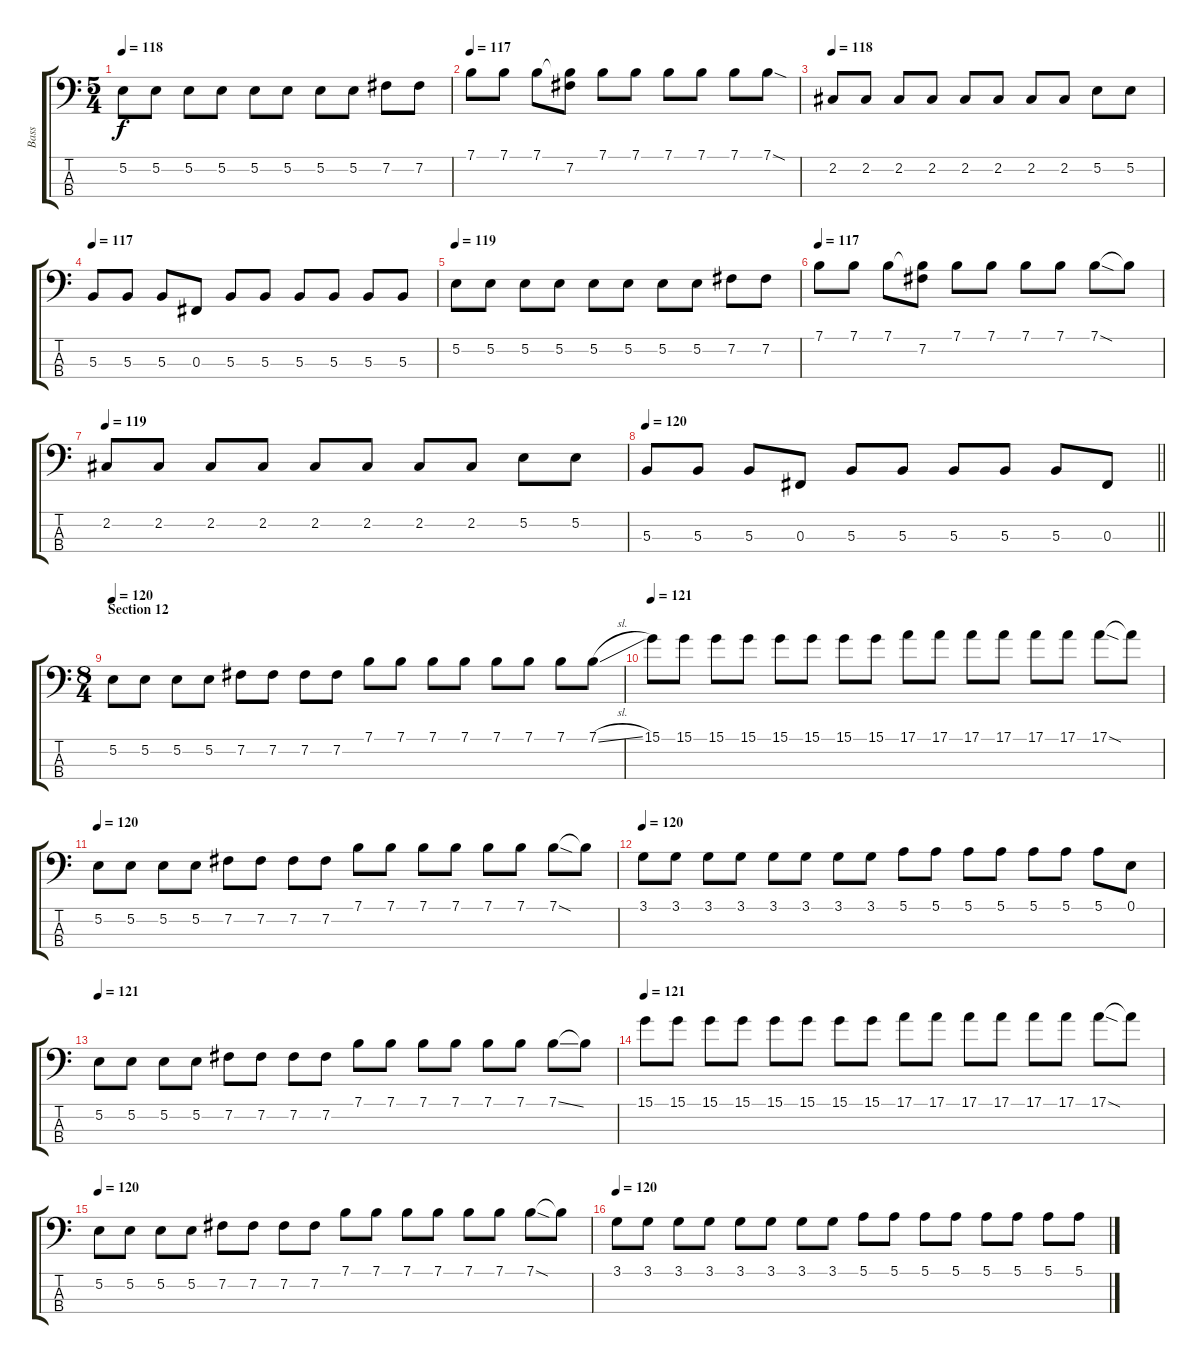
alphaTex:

\track ("Bass" "Bass") {instrument electricbassfinger}
\staff {score tabs}
\tuning (E2 B1 Gb1 B0) {hide}
\ts (5 4)
\tempo 118
\clef f4
\ks c
5.2.8{dy f} 5.2.8 5.2.8 5.2.8 5.2.8 5.2.8 5.2.8 5.2.8 7.2.8 7.2.8 |
\tempo 117
7.1.8 7.1.8 7.1.8 (7.1{t} 7.2).8 7.1.8 7.1.8 7.1.8 7.1.8 7.1.8 7.1{sod}.8 |
\tempo 118
2.2.8 2.2.8 2.2.8 2.2.8 2.2.8 2.2.8 2.2.8 2.2.8 5.2.8 5.2.8 |
\tempo 117
5.3.8 5.3.8 5.3.8 0.3.8 5.3.8 5.3.8 5.3.8 5.3.8 5.3.8 5.3.8 |
\tempo 119
5.2.8 5.2.8 5.2.8 5.2.8 5.2.8 5.2.8 5.2.8 5.2.8 7.2.8 7.2.8 |
\tempo 117
7.1.8 7.1.8 7.1.8 (7.1{t} 7.2).8 7.1.8 7.1.8 7.1.8 7.1.8 7.1{sod}.8 7.1{t}.8 |
\tempo 119
2.2.8 2.2.8 2.2.8 2.2.8 2.2.8 2.2.8 2.2.8 2.2.8 5.2.8 5.2.8 |
\tempo 120
\barLineRight lightlight
5.3.8 5.3.8 5.3.8 0.3.8 5.3.8 5.3.8 5.3.8 5.3.8 5.3.8 0.3.8 |
\ts (8 4)
\section ("" "Section 12")
\tempo 120
5.2.8 5.2.8 5.2.8 5.2.8 7.2.8 7.2.8 7.2.8 7.2.8 7.1.8 7.1.8 7.1.8 7.1.8 7.1.8 7.1.8 7.1.8 7.1{sl}.8 |
\tempo 121
15.1.8 15.1.8 15.1.8 15.1.8 15.1.8 15.1.8 15.1.8 15.1.8 17.1.8 17.1.8 17.1.8 17.1.8 17.1.8 17.1.8 17.1{sod}.8 17.1{t}.8 |
\tempo 120
5.2.8 5.2.8 5.2.8 5.2.8 7.2.8 7.2.8 7.2.8 7.2.8 7.1.8 7.1.8 7.1.8 7.1.8 7.1.8 7.1.8 7.1{sod}.8 7.1{t}.8 |
\tempo 120
3.1.8 3.1.8 3.1.8 3.1.8 3.1.8 3.1.8 3.1.8 3.1.8 5.1.8 5.1.8 5.1.8 5.1.8 5.1.8 5.1.8 5.1.8 0.1.8 |
\tempo 121
5.2.8 5.2.8 5.2.8 5.2.8 7.2.8 7.2.8 7.2.8 7.2.8 7.1.8 7.1.8 7.1.8 7.1.8 7.1.8 7.1.8 7.1{ss}.8 7.1{t}.8 |
\tempo 121
15.1.8 15.1.8 15.1.8 15.1.8 15.1.8 15.1.8 15.1.8 15.1.8 17.1.8 17.1.8 17.1.8 17.1.8 17.1.8 17.1.8 17.1{sod}.8 17.1{t}.8 |
\tempo 120
5.2.8 5.2.8 5.2.8 5.2.8 7.2.8 7.2.8 7.2.8 7.2.8 7.1.8 7.1.8 7.1.8 7.1.8 7.1.8 7.1.8 7.1{sod}.8 7.1{t}.8 |
\tempo 120
3.1.8 3.1.8 3.1.8 3.1.8 3.1.8 3.1.8 3.1.8 3.1.8 5.1.8 5.1.8 5.1.8 5.1.8 5.1.8 5.1.8 5.1.8 5.1.8
